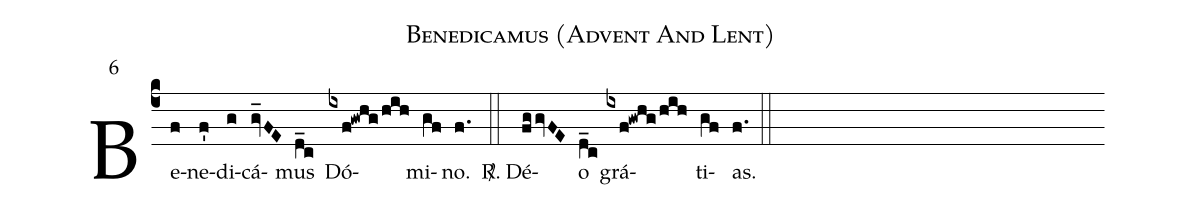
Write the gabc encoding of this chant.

name:Benedicamus (Advent And Lent);
office-part:Toni Communes;
mode:6;
annotation: 6;
%%
(c4) Be(f)ne(f')di(g)cá(gv_FE)mus(d_V!c) Dó(ixf!gwhg/hih)mi(gV!f)no.(f.) (::)
<sp>R/</sp>. Dé(fg/gvFE)o(d_V!c) grá(ixf!gwhg/hih)ti(gV!f)as.(f.) (::)
